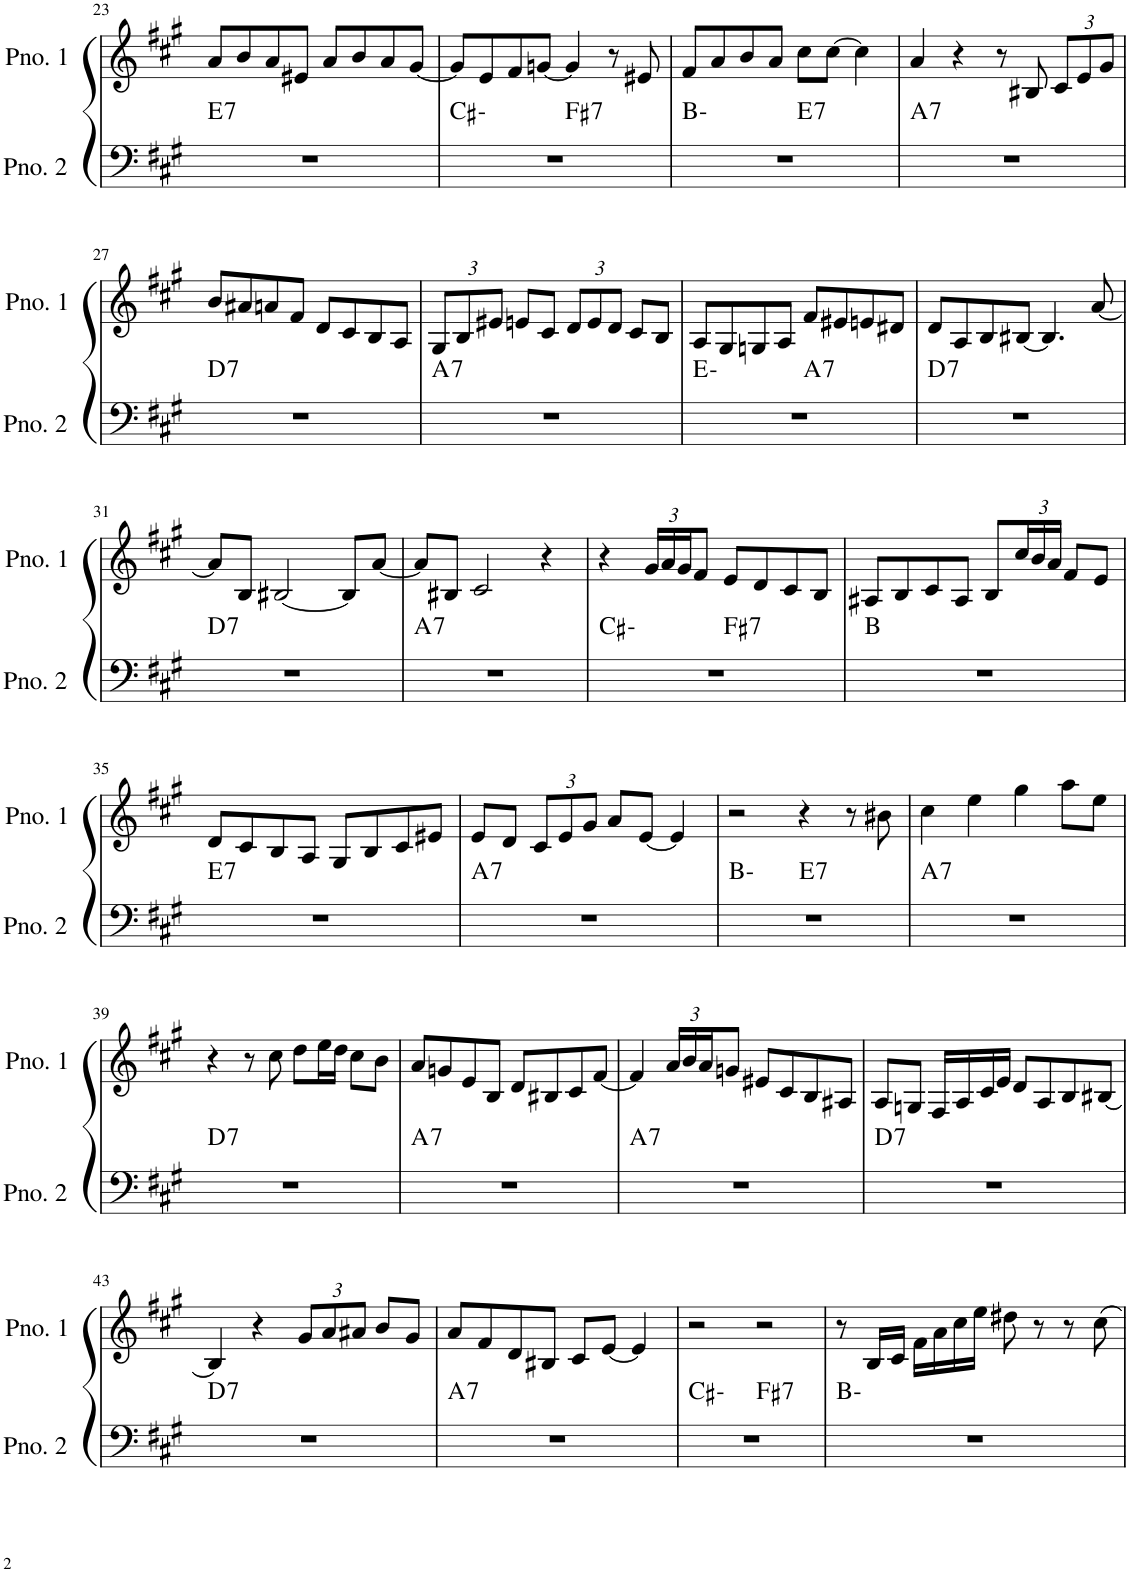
**kern	**harte	**kern
*part2	*part2	*part1
*staff2	*	*staff1
*I"ピアノ 2	*	*I"ピアノ 1
!!LO:PB:g=z
*clefF4	*	*clefG2
*k[f#c#g#]	*	*k[f#c#g#]
*M4/4	*	*M4/4
=23	=23	=23
!	!LO:H:kt=7	!
1r	E:7	8a/L
.	.	8b/
.	.	8a/
.	.	8e#X/J
.	.	8a/L
.	.	8b/
.	.	8a/
.	.	[8g#/J
=24	=24	=24
*^	*	*
1r	2ryy	C#:min	8g#/L]
.	.	.	8e/
.	.	.	8f#/
.	.	.	[8gn/J
!	!	!LO:H:kt=7	!
.	2ryy	F#:7	4g/]
.	.	.	8r
.	.	.	8e#X/
=25	=25	=25	=25
1r	2ryy	B:min	8f#/L
.	.	.	8a/
.	.	.	8b/
.	.	.	8a/J
!	!	!LO:H:kt=7	!
.	2ryy	E:7	8cc#\L
.	.	.	[8cc#\J
.	.	.	4cc#\]
=26	=26	=26	=26
!	!	!LO:H:kt=7	!
*v	*v	*	*
1r	A:7	4a/
.	.	4r
.	.	8r
.	.	8B#X/
*	*	*Xbrackettup
.	.	12c#/L
.	.	12e/
.	.	12g#/J
!!LO:LB:g=z
=27	=27	=27
!	!LO:H:kt=7	!
1r	D:7	8b/L
.	.	8a#X/
.	.	8an/
.	.	8f#/J
.	.	8d/L
.	.	8c#/
.	.	8B/
.	.	8A/J
=28	=28	=28
!	!LO:H:kt=7	!
1r	A:7	12G#/L
.	.	12B/
.	.	12e#X/J
.	.	8en/L
.	.	8c#/J
.	.	12d/L
.	.	12e/
.	.	12d/J
.	.	8c#/L
.	.	8B/J
=29	=29	=29
*^	*	*
1r	2ryy	E:min	8A/L
.	.	.	8G#/
.	.	.	8Gn/
.	.	.	8A/J
!	!	!LO:H:kt=7	!
.	2ryy	A:7	8f#/L
.	.	.	8e#X/
.	.	.	8en/
.	.	.	8d#X/J
=30	=30	=30	=30
!	!	!LO:H:kt=7	!
*v	*v	*	*
1r	D:7	8d/L
.	.	8A/
.	.	8B/
.	.	[8B#X/J
.	.	4.B#/]
.	.	[8a/
!!LO:LB:g=z
=31	=31	=31
!	!LO:H:kt=7	!
1r	D:7	8a/L]
.	.	8B/J
.	.	[2B#X/
.	.	8B#/L]
.	.	[8a/J
=32	=32	=32
!	!LO:H:kt=7	!
1r	A:7	8a/L]
.	.	8B#X/J
.	.	2c#/
.	.	4r
=33	=33	=33
*^	*	*
1r	2ryy	C#:min	4r
.	.	.	24g#/LL
.	.	.	24a/
.	.	.	24g#/J
.	.	.	8f#/J
!	!	!LO:H:kt=7	!
.	2ryy	F#:7	8e/L
.	.	.	8d/
.	.	.	8c#/
.	.	.	8B/J
*v	*v	*	*
=34	=34	=34
1r	B:maj	8A#X/L
.	.	8B/
.	.	8c#/
.	.	8A#/J
.	.	8B/L
.	.	24cc#/L
.	.	24b/
.	.	24a/JJ
.	.	8f#/L
.	.	8e/J
!!LO:LB:g=z
=35	=35	=35
!	!LO:H:kt=7	!
1r	E:7	8d/L
.	.	8c#/
.	.	8B/
.	.	8A/J
.	.	8G#/L
.	.	8B/
.	.	8c#/
.	.	8e#X/J
=36	=36	=36
!	!LO:H:kt=7	!
1r	A:7	8e/L
.	.	8d/J
.	.	12c#/L
.	.	12e/
.	.	12g#/J
.	.	8a/L
.	.	[8e/J
.	.	4e/]
=37	=37	=37
*^	*	*
1r	2ryy	B:min	2r
!	!	!LO:H:kt=7	!
.	2ryy	E:7	4r
.	.	.	8r
.	.	.	8b#X\
=38	=38	=38	=38
!	!	!LO:H:kt=7	!
*v	*v	*	*
1r	A:7	4cc#\
.	.	4ee\
.	.	4gg#\
.	.	8aa\L
.	.	8ee\J
!!LO:LB:g=z
=39	=39	=39
!	!LO:H:kt=7	!
1r	D:7	4r
.	.	8r
.	.	8cc#\
.	.	8dd\L
.	.	16ee\L
.	.	16dd\JJ
.	.	8cc#\L
.	.	8b\J
=40	=40	=40
!	!LO:H:kt=7	!
1r	A:7	8a/L
.	.	8gn/
.	.	8e/
.	.	8B/J
.	.	8d/L
.	.	8B#X/
.	.	8c#/
.	.	[8f#/J
=41	=41	=41
!	!LO:H:kt=7	!
1r	A:7	4f#/]
.	.	24a/LL
.	.	24b/
.	.	24a/J
.	.	8gn/J
.	.	8e#X/L
.	.	8c#/
.	.	8B/
.	.	8A#X/J
=42	=42	=42
!	!LO:H:kt=7	!
1r	D:7	8A/L
.	.	8Gn/J
.	.	16F#/LL
.	.	16A/
.	.	16c#/
.	.	16e/JJ
.	.	8d/L
.	.	8A/
.	.	8B/
.	.	[8B#X/J
!!LO:LB:g=z
=43	=43	=43
!	!LO:H:kt=7	!
1r	D:7	4B#/]
.	.	4r
.	.	12g#/L
.	.	12a/
.	.	12a#X/J
.	.	8b/L
.	.	8g#/J
=44	=44	=44
!	!LO:H:kt=7	!
1r	A:7	8a/L
.	.	8f#/
.	.	8d/
.	.	8B#X/J
.	.	8c#/L
.	.	[8e/J
.	.	4e/]
=45	=45	=45
*^	*	*
1r	2ryy	C#:min	2r
!	!	!LO:H:kt=7	!
.	2ryy	F#:7	2r
*v	*v	*	*
=46	=46	=46
1r	B:min	8r
.	.	16B/LL
.	.	16c#/JJ
.	.	16f#\LL
.	.	16a\
.	.	16cc#\
.	.	16ee\JJ
.	.	8dd#X\
.	.	8r
.	.	8r
.	.	8cc#\
=	=	=
*-	*-	*-
